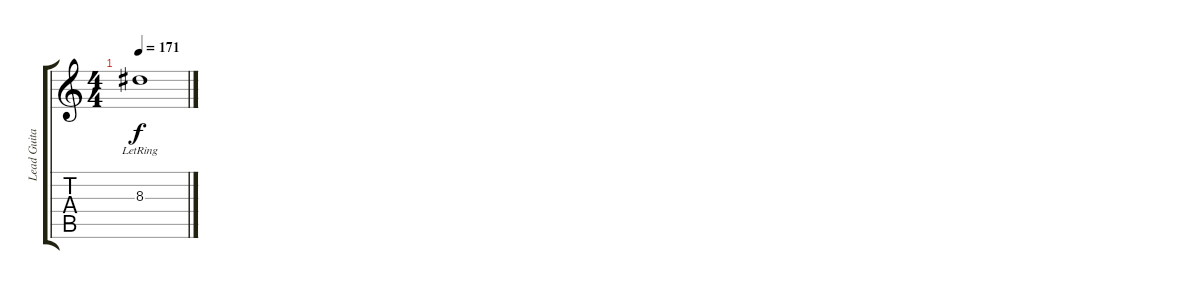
\track ("Lead Guitar (Clean)" "Lead Guita") {instrument electricguitarclean}
\staff {score tabs}
\tuning (E4 B3 G3 D3 A2 D2) {hide}
\ts (4 4)
\tempo 171
\clef g2
\ks c
8.3{lr}.1{dy f}
